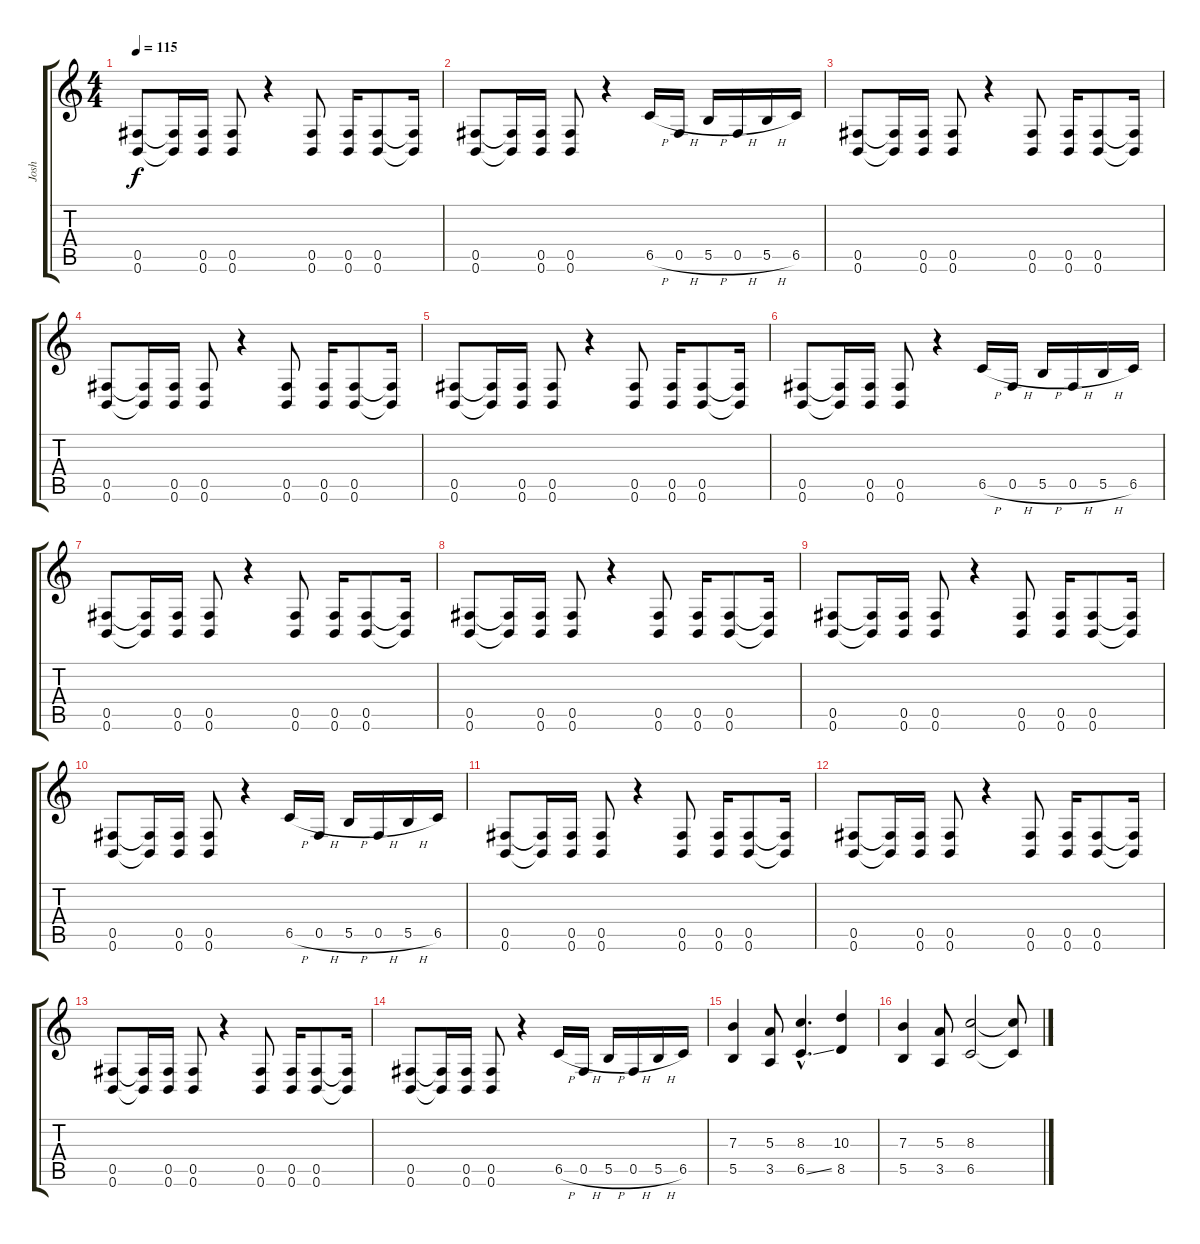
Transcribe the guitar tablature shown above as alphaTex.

\track ("Josh" "Josh") {instrument distortionguitar}
\staff {score tabs}
\tuning (Db4 Ab3 E3 B2 Gb2 B1) {hide}
\ts (4 4)
\tempo 115
\clef g2
\ks c
(0.5 0.6).8{dy f} (0.5{t} 0.6{t}).16 (0.5 0.6).16 (0.5 0.6).8 r.4 (0.5 0.6).8 (0.5 0.6).16 (0.5 0.6).8 (0.5{t} 0.6{t}).16 |
(0.5 0.6).8 (0.5{t} 0.6{t}).16 (0.5 0.6).16 (0.5 0.6).8 r.4 6.5{h}.16 0.5{h}.16 5.5{h}.16 0.5{h}.16 5.5{h}.16 6.5.16 |
(0.5 0.6).8 (0.5{t} 0.6{t}).16 (0.5 0.6).16 (0.5 0.6).8 r.4 (0.5 0.6).8 (0.5 0.6).16 (0.5 0.6).8 (0.5{t} 0.6{t}).16 |
(0.5 0.6).8 (0.5{t} 0.6{t}).16 (0.5 0.6).16 (0.5 0.6).8 r.4 (0.5 0.6).8 (0.5 0.6).16 (0.5 0.6).8 (0.5{t} 0.6{t}).16 |
(0.5 0.6).8 (0.5{t} 0.6{t}).16 (0.5 0.6).16 (0.5 0.6).8 r.4 (0.5 0.6).8 (0.5 0.6).16 (0.5 0.6).8 (0.5{t} 0.6{t}).16 |
(0.5 0.6).8 (0.5{t} 0.6{t}).16 (0.5 0.6).16 (0.5 0.6).8 r.4 6.5{h}.16 0.5{h}.16 5.5{h}.16 0.5{h}.16 5.5{h}.16 6.5.16 |
(0.5 0.6).8 (0.5{t} 0.6{t}).16 (0.5 0.6).16 (0.5 0.6).8 r.4 (0.5 0.6).8 (0.5 0.6).16 (0.5 0.6).8 (0.5{t} 0.6{t}).16 |
(0.5 0.6).8 (0.5{t} 0.6{t}).16 (0.5 0.6).16 (0.5 0.6).8 r.4 (0.5 0.6).8 (0.5 0.6).16 (0.5 0.6).8 (0.5{t} 0.6{t}).16 |
(0.5 0.6).8 (0.5{t} 0.6{t}).16 (0.5 0.6).16 (0.5 0.6).8 r.4 (0.5 0.6).8 (0.5 0.6).16 (0.5 0.6).8 (0.5{t} 0.6{t}).16 |
(0.5 0.6).8 (0.5{t} 0.6{t}).16 (0.5 0.6).16 (0.5 0.6).8 r.4 6.5{h}.16 0.5{h}.16 5.5{h}.16 0.5{h}.16 5.5{h}.16 6.5.16 |
(0.5 0.6).8 (0.5{t} 0.6{t}).16 (0.5 0.6).16 (0.5 0.6).8 r.4 (0.5 0.6).8 (0.5 0.6).16 (0.5 0.6).8 (0.5{t} 0.6{t}).16 |
(0.5 0.6).8 (0.5{t} 0.6{t}).16 (0.5 0.6).16 (0.5 0.6).8 r.4 (0.5 0.6).8 (0.5 0.6).16 (0.5 0.6).8 (0.5{t} 0.6{t}).16 |
(0.5 0.6).8 (0.5{t} 0.6{t}).16 (0.5 0.6).16 (0.5 0.6).8 r.4 (0.5 0.6).8 (0.5 0.6).16 (0.5 0.6).8 (0.5{t} 0.6{t}).16 |
(0.5 0.6).8 (0.5{t} 0.6{t}).16 (0.5 0.6).16 (0.5 0.6).8 r.4 6.5{h}.16 0.5{h}.16 5.5{h}.16 0.5{h}.16 5.5{h}.16 6.5.16 |
(7.3 5.5).4 (5.3 3.5).8 (8.3{hac} 6.5{ss hac}).4{d} (10.3 8.5).4 |
(7.3 5.5).4 (5.3 3.5).8 (8.3 6.5).2 (8.3{t} 6.5{t}).8
